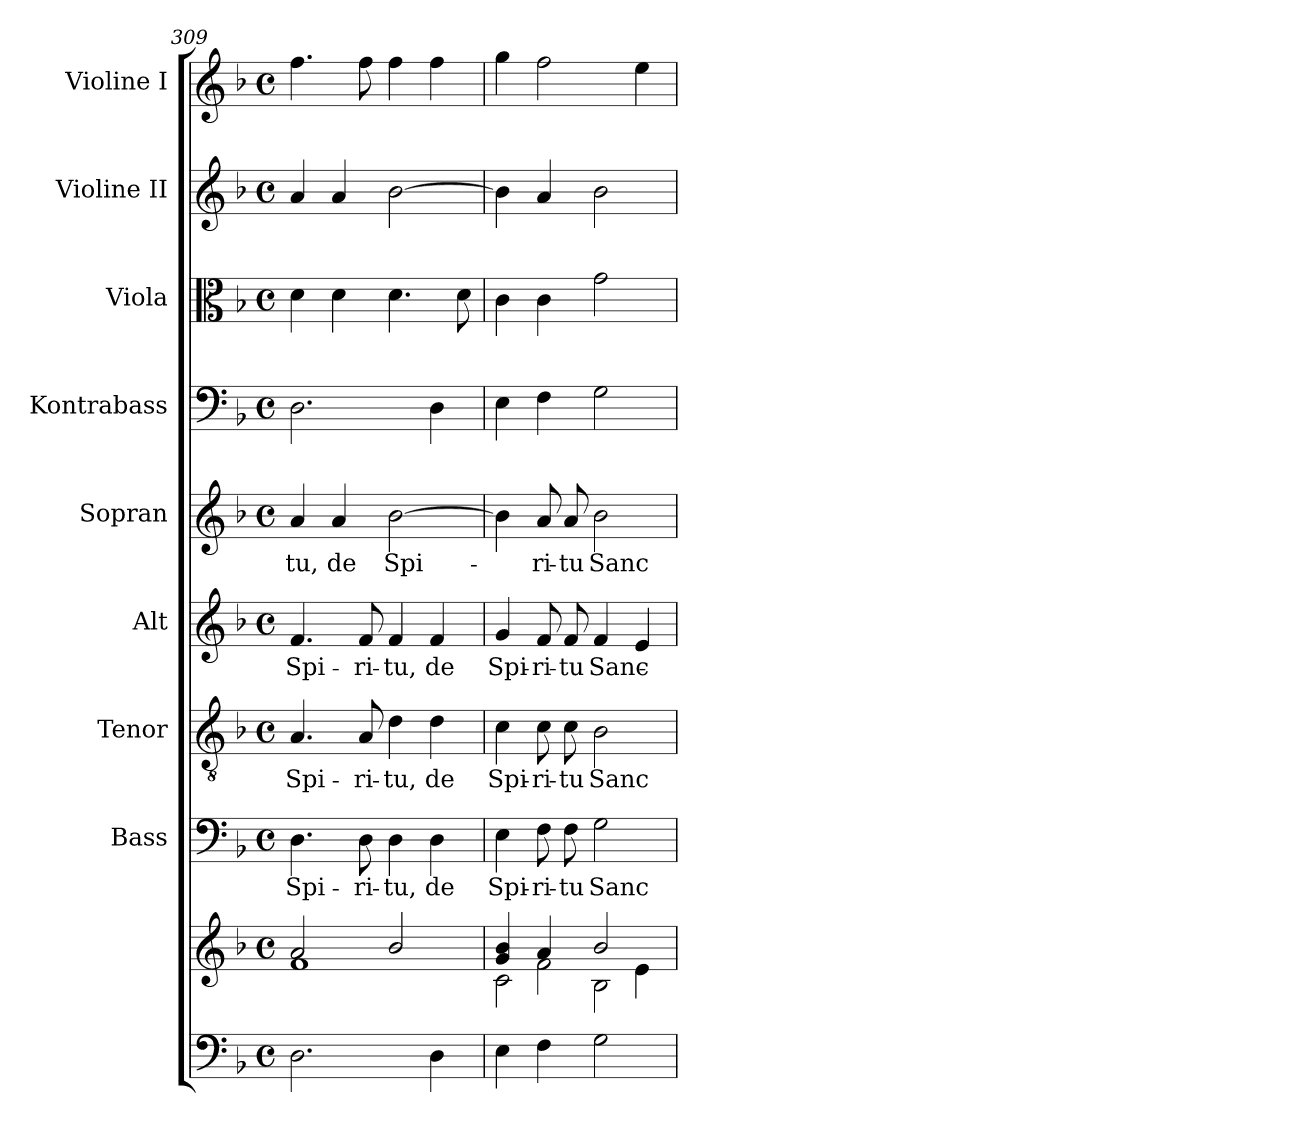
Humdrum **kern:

**kern	**kern	**kern	**text	**kern	**text	**kern	**text	**kern	**text	**kern	**kern	**kern	**kern
*part9	*part9	*part8	*part8	*part7	*part7	*part6	*part6	*part5	*part5	*part4	*part3	*part2	*part1
*staff10	*staff9	*staff8	*staff8	*staff7	*staff7	*staff6	*staff6	*staff5	*staff5	*staff4	*staff3	*staff2	*staff1
*	*	*I"Bass	*	*I"Tenor	*	*I"Alt	*	*I"Sopran	*	*I"Kontrabass	*I"Viola	*I"Violine II	*I"Violine I
*	*	*I'B.	*	*I'T.	*	*I'A.	*	*I'S.	*	*I'Kb.	*I'Vla.	*I'Vl. II	*I'Vl. I
*clefF4	*clefG2	*clefF4	*	*clefGv2	*	*clefG2	*	*clefG2	*	*clefF4	*clefC3	*clefG2	*clefG2
*	*	*	*	*	*	*	*	*	*	*ITrd7c12	*	*	*
*k[b-]	*k[b-]	*k[b-]	*	*k[b-]	*	*k[b-]	*	*k[b-]	*	*k[b-]	*k[b-]	*k[b-]	*k[b-]
*F:	*F:	*F:	*	*F:	*	*F:	*	*F:	*	*F:	*F:	*F:	*F:
*M4/4	*M4/4	*M4/4	*	*M4/4	*	*M4/4	*	*M4/4	*	*M4/4	*M4/4	*M4/4	*M4/4
*met(c)	*met(c)	*met(c)	*	*met(c)	*	*met(c)	*	*met(c)	*	*met(c)	*met(c)	*met(c)	*met(c)
=309	=309	=309	=309	=309	=309	=309	=309	=309	=309	=309	=309	=309	=309
*	*^	*	*	*	*	*	*	*	*	*	*	*	*
!	!	!	!	!LO:LY:b	!	!LO:LY:b	!	!LO:LY:b	!	!LO:LY:b	!	!	!	!
2.D\	2a/	1f	4.D\	Spi-	4.A/	Spi-	4.f/	Spi-	4a/	-tu,	2.DD\	4d\	4a/	4.ff\
!	!	!	!	!	!	!	!	!	!	!LO:LY:b	!	!	!	!
.	.	.	.	.	.	.	.	.	4a/	de	.	4d\	4a/	.
!	!	!	!	!LO:LY:b	!	!LO:LY:b	!	!LO:LY:b	!	!	!	!	!	!
.	.	.	8D\	-ri-	8A/	-ri-	8f/	-ri-	.	.	.	.	.	8ff\
!	!	!	!	!LO:LY:b	!	!LO:LY:b	!	!LO:LY:b	!	!LO:LY:b	!	!	!	!
.	2b-/	.	4D\	-tu,	4d\	-tu,	4f/	-tu,	[2b-\	Spi-	.	4.d\	[2b-\	4ff\
!	!	!	!	!LO:LY:b	!	!LO:LY:b	!	!LO:LY:b	!	!	!	!	!	!
4D\	.	.	4D\	de	4d\	de	4f/	de	.	.	4DD\	.	.	4ff\
.	.	.	.	.	.	.	.	.	.	.	.	8d\	.	.
!!LO:LB:g=z
=310	=310	=310	=310	=310	=310	=310	=310	=310	=310	=310	=310	=310	=310	=310
*	*	*^	*	*	*	*	*	*	*	*	*	*	*	*
!	!	!	!	!	!LO:LY:b	!	!LO:LY:b	!	!LO:LY:b	!	!	!	!	!	!
4E\	4g/ 4b-/	2c\	4ryy	4E\	Spi-	4c\	Spi-	4g/	Spi-	4b-\]	.	4EE\	4c\	4b-\]	4gg\
!	!	!	!	!	!LO:LY:b	!	!LO:LY:b	!	!LO:LY:b	!	!LO:LY:b	!	!	!	!
4F\	4a/	.	2f\	8F\	-ri-	8c\	-ri-	8f/	-ri-	8a/	-ri-	4FF\	4c\	4a/	2ff\
!	!	!	!	!	!LO:LY:b	!	!LO:LY:b	!	!LO:LY:b	!	!LO:LY:b	!	!	!	!
.	.	.	.	8F\	-tu	8c\	-tu	8f/	-tu	8a/	-tu	.	.	.	.
!	!	!	!	!	!LO:LY:b	!	!LO:LY:b	!	!LO:LY:b	!	!LO:LY:b	!	!	!	!
2G\	2b-/	2B-\	.	2G\	Sanc-	2B-\	Sanc-	4f/	Sanc-	2b-\	Sanc-	2GG\	2g\	2b-\	.
.	.	.	4e\	.	.	.	.	4e/	.	.	.	.	.	.	4ee\
*	*v	*v	*v	*	*	*	*	*	*	*	*	*	*	*	*
=	=	=	=	=	=	=	=	=	=	=	=	=	=
*-	*-	*-	*-	*-	*-	*-	*-	*-	*-	*-	*-	*-	*-
